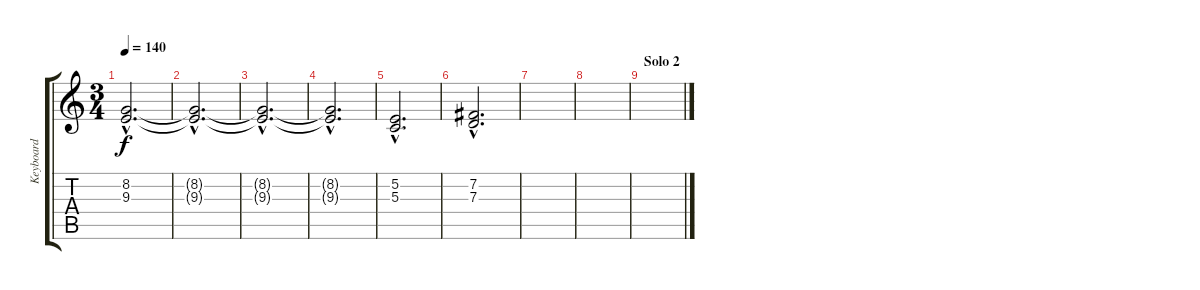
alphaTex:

\track ("Keyboard " "Keyboard ") {instrument stringensemble1}
\staff {score tabs}
\tuning (E4 B3 G3 D3 A2 E2) {hide}
\ts (3 4)
\tempo 140
\clef g2
\ks c
(8.2{hac t} 9.3{hac t}).2{d dy f} |
(8.2{hac t} 9.3{hac t}).2{d} |
(8.2{hac t} 9.3{hac t}).2{d} |
(8.2{hac t} 9.3{hac t}).2{d} |
(5.2{hac} 5.3{hac}).2{d} |
(7.2{hac} 7.3{hac}).2{d} |
\section ("" "")
|
|
\section ("" "Solo 2")
